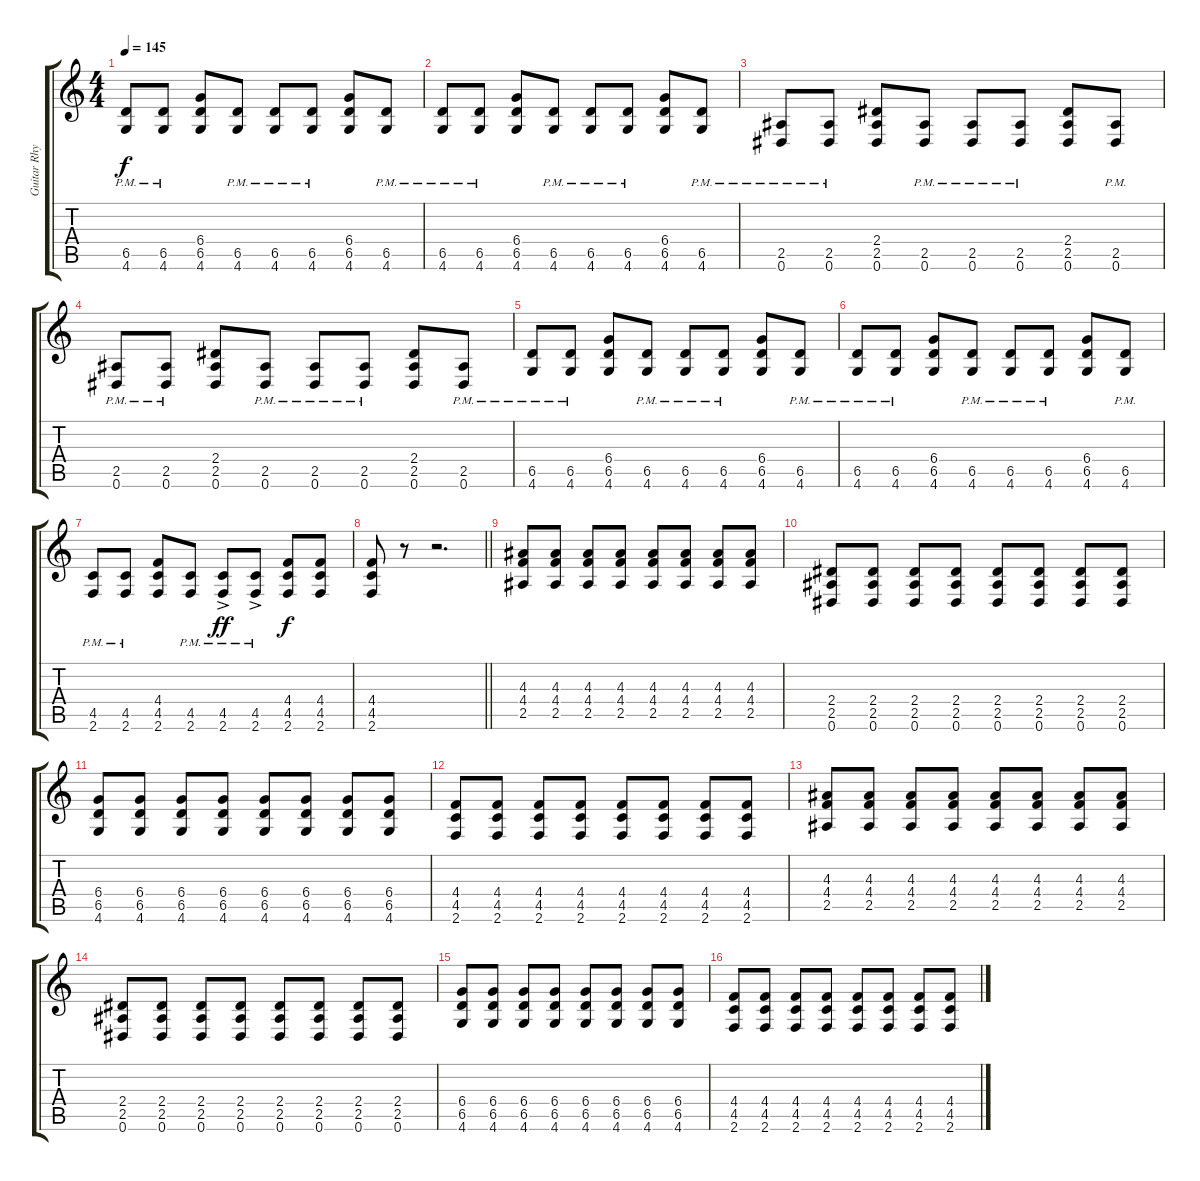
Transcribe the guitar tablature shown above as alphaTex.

\track ("Guitar Rhythm" "Guitar Rhy") {instrument acousticguitarsteel}
\staff {score tabs}
\tuning (Eb4 Bb3 Gb3 Db3 Ab2 Eb2) {hide}
\ts (4 4)
\tempo 145
\clef g2
\ks c
(6.5{pm} 4.6{pm}).8{dy f} (6.5{pm} 4.6{pm}).8 (6.4 6.5 4.6).8 (6.5{pm} 4.6{pm}).8 (6.5{pm} 4.6{pm}).8 (6.5{pm} 4.6{pm}).8 (6.4 6.5 4.6).8 (6.5{pm} 4.6{pm}).8 |
(6.5{pm} 4.6{pm}).8 (6.5{pm} 4.6{pm}).8 (6.4 6.5 4.6).8 (6.5{pm} 4.6{pm}).8 (6.5{pm} 4.6{pm}).8 (6.5{pm} 4.6{pm}).8 (6.4 6.5 4.6).8 (6.5{pm} 4.6{pm}).8 |
(2.5{pm} 0.6{pm}).8 (2.5{pm} 0.6{pm}).8 (2.4 2.5 0.6).8 (2.5{pm} 0.6{pm}).8 (2.5{pm} 0.6{pm}).8 (2.5{pm} 0.6{pm}).8 (2.4 2.5 0.6).8 (2.5{pm} 0.6{pm}).8 |
(2.5{pm} 0.6{pm}).8 (2.5{pm} 0.6{pm}).8 (2.4 2.5 0.6).8 (2.5{pm} 0.6{pm}).8 (2.5{pm} 0.6{pm}).8 (2.5{pm} 0.6{pm}).8 (2.4 2.5 0.6).8 (2.5{pm} 0.6{pm}).8 |
(6.5{pm} 4.6{pm}).8 (6.5{pm} 4.6{pm}).8 (6.4 6.5 4.6).8 (6.5{pm} 4.6{pm}).8 (6.5{pm} 4.6{pm}).8 (6.5{pm} 4.6{pm}).8 (6.4 6.5 4.6).8 (6.5{pm} 4.6{pm}).8 |
(6.5{pm} 4.6{pm}).8 (6.5{pm} 4.6{pm}).8 (6.4 6.5 4.6).8 (6.5{pm} 4.6{pm}).8 (6.5{pm} 4.6{pm}).8 (6.5{pm} 4.6{pm}).8 (6.4 6.5 4.6).8 (6.5{pm} 4.6{pm}).8 |
(4.5{pm} 2.6{pm}).8 (4.5{pm} 2.6{pm}).8 (4.4 4.5 2.6).8 (4.5{pm} 2.6{pm}).8 (4.5{ac pm} 2.6{ac pm}).8{dy ff} (4.5{ac pm} 2.6{ac pm}).8 (4.4 4.5 2.6).8{dy f} (4.4 4.5 2.6).8 |
\barLineRight lightlight
(4.4 4.5 2.6).8 r.8 r.2{d} |
(4.3 4.4 2.5).8 (4.3 4.4 2.5).8 (4.3 4.4 2.5).8 (4.3 4.4 2.5).8 (4.3 4.4 2.5).8 (4.3 4.4 2.5).8 (4.3 4.4 2.5).8 (4.3 4.4 2.5).8 |
(2.4 2.5 0.6).8 (2.4 2.5 0.6).8 (2.4 2.5 0.6).8 (2.4 2.5 0.6).8 (2.4 2.5 0.6).8 (2.4 2.5 0.6).8 (2.4 2.5 0.6).8 (2.4 2.5 0.6).8 |
(6.4 6.5 4.6).8 (6.4 6.5 4.6).8 (6.4 6.5 4.6).8 (6.4 6.5 4.6).8 (6.4 6.5 4.6).8 (6.4 6.5 4.6).8 (6.4 6.5 4.6).8 (6.4 6.5 4.6).8 |
(4.4 4.5 2.6).8 (4.4 4.5 2.6).8 (4.4 4.5 2.6).8 (4.4 4.5 2.6).8 (4.4 4.5 2.6).8 (4.4 4.5 2.6).8 (4.4 4.5 2.6).8 (4.4 4.5 2.6).8 |
(4.3 4.4 2.5).8 (4.3 4.4 2.5).8 (4.3 4.4 2.5).8 (4.3 4.4 2.5).8 (4.3 4.4 2.5).8 (4.3 4.4 2.5).8 (4.3 4.4 2.5).8 (4.3 4.4 2.5).8 |
(2.4 2.5 0.6).8 (2.4 2.5 0.6).8 (2.4 2.5 0.6).8 (2.4 2.5 0.6).8 (2.4 2.5 0.6).8 (2.4 2.5 0.6).8 (2.4 2.5 0.6).8 (2.4 2.5 0.6).8 |
(6.4 6.5 4.6).8 (6.4 6.5 4.6).8 (6.4 6.5 4.6).8 (6.4 6.5 4.6).8 (6.4 6.5 4.6).8 (6.4 6.5 4.6).8 (6.4 6.5 4.6).8 (6.4 6.5 4.6).8 |
(4.4 4.5 2.6).8 (4.4 4.5 2.6).8 (4.4 4.5 2.6).8 (4.4 4.5 2.6).8 (4.4 4.5 2.6).8 (4.4 4.5 2.6).8 (4.4 4.5 2.6).8 (4.4 4.5 2.6).8
